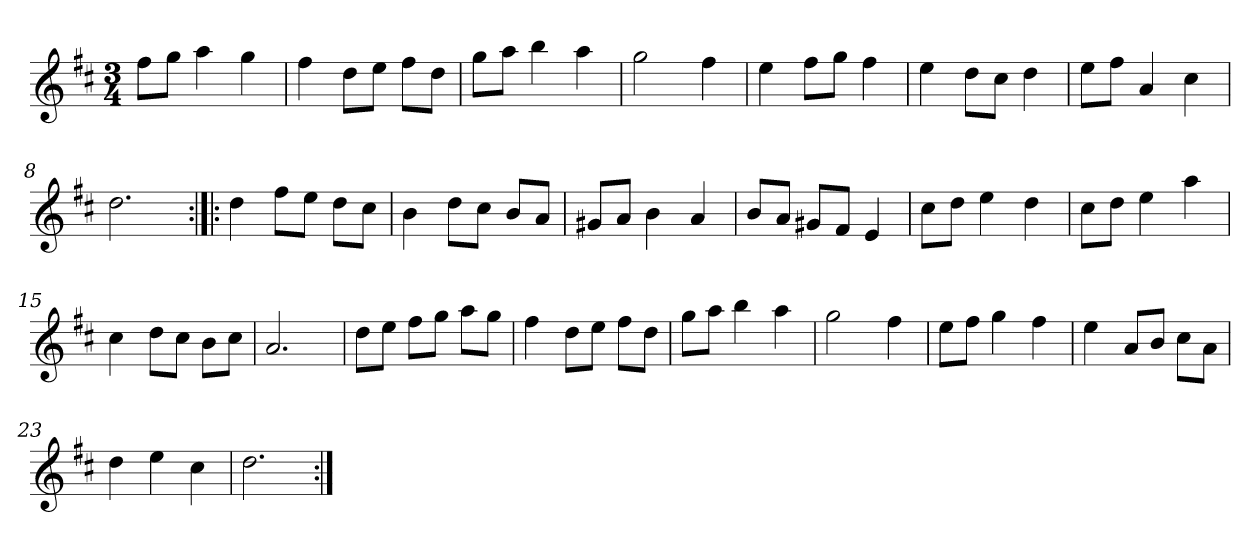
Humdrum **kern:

**kern
*part1
*staff1
*clefG2
*k[f#c#]
*D:
*M3/4
*MM120
=1
8ff#\L
8gg\J
4aa
4gg
=2
4ff#
8dd\L
8ee\J
8ff#\L
8dd\J
=3
8gg\L
8aa\J
4bb
4aa
=4
2gg
4ff#
=5
4ee
8ff#\L
8gg\J
4ff#
=6
4ee
8dd\L
8cc#\J
4dd
=7
8ee\L
8ff#\J
4a
4cc#
=8
2.dd
=9:|!|:
4dd
8ff#\L
8ee\J
8dd\L
8cc#\J
=10
4b
8dd\L
8cc#\J
8b/L
8a/J
=11
8g#X/L
8a/J
4b
4a
=12
8b/L
8a/J
8g#X/L
8f#/J
4e
=13
8cc#\L
8dd\J
4ee
4dd
=14
8cc#\L
8dd\J
4ee
4aa
=15
4cc#
8dd\L
8cc#\J
8b\L
8cc#\J
=16
2.a
=17
8dd\L
8ee\J
8ff#\L
8gg\J
8aa\L
8gg\J
=18
4ff#
8dd\L
8ee\J
8ff#\L
8dd\J
=19
8gg\L
8aa\J
4bb
4aa
=20
2gg
4ff#
=21
8ee\L
8ff#\J
4gg
4ff#
=22
4ee
8a/L
8b/J
8cc#\L
8a\J
=23
4dd
4ee
4cc#
=24
2.dd
=:|!
*-
